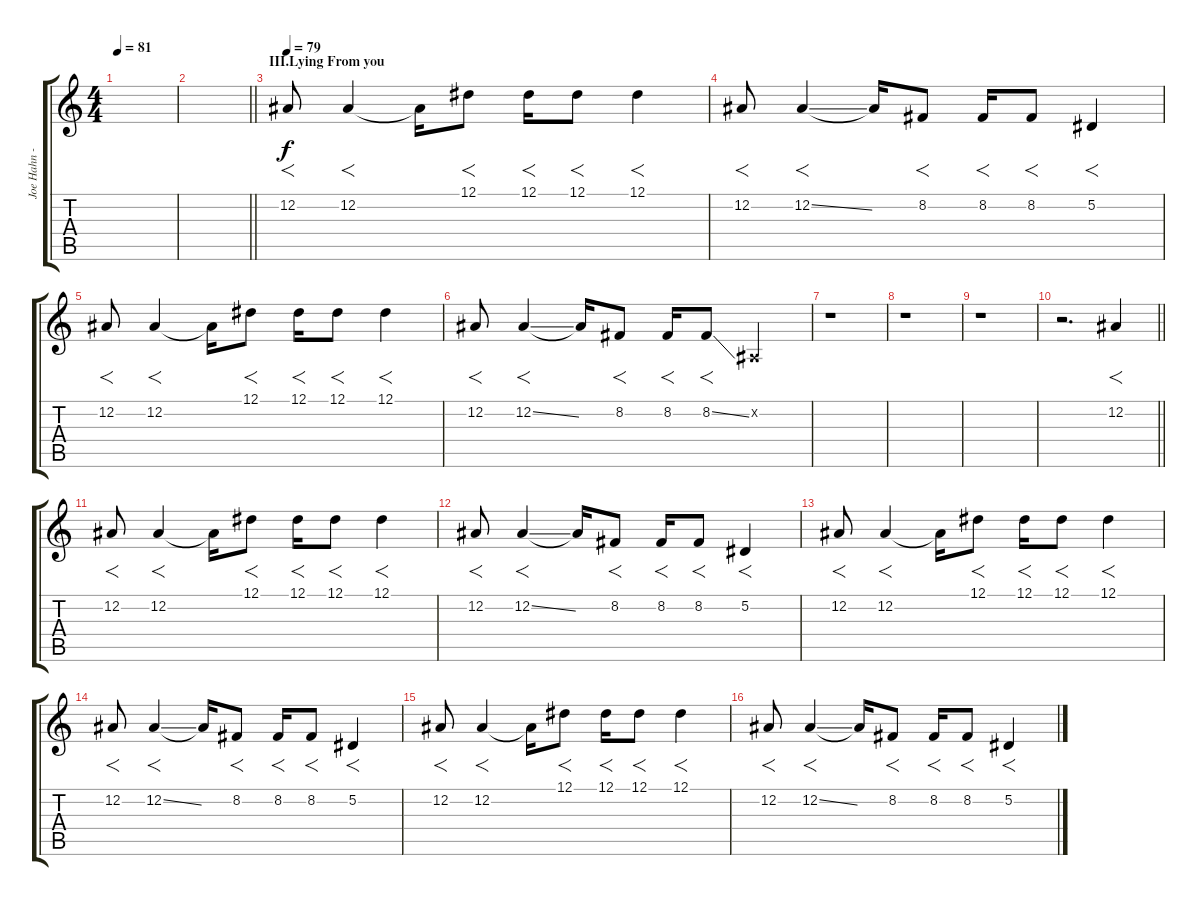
\track ("Joe Hahn - Sampler 3" "Joe Hahn -") {instrument lead5charang}
\staff {score tabs}
\tuning (Eb4 Bb3 Gb3 Db3 Ab2 Db2) {hide}
\ts (4 4)
\tempo 81
\clef g2
\ks c
|
\barLineRight lightlight
|
\section ("" "III.Lying From you")
\tempo 79
12.2.8{f volume 16 instrument lead6voice} 12.2.4{f} 12.2{t}.16 12.1.8{f} 12.1.16{f} 12.1.8{f} 12.1.4{f} |
12.2.8{f} 12.2{ss}.4{f} 12.2{t}.16 8.2.8{f} 8.2.16{f} 8.2.8{f} 5.2.4{f} |
12.2.8{f} 12.2.4{f} 12.2{t}.16 12.1.8{f} 12.1.16{f} 12.1.8{f} 12.1.4{f} |
12.2.8{f} 12.2{ss}.4{f} 12.2{t}.16 8.2.8{f} 8.2.16{f} 8.2{ss}.8{f} 0.2{x}.4 |
r.1 |
r.1 |
r.1 |
\barLineRight lightlight
r.2{d} 12.2.4{f} |
12.2.8{f} 12.2.4{f} 12.2{t}.16 12.1.8{f} 12.1.16{f} 12.1.8{f} 12.1.4{f} |
12.2.8{f} 12.2{ss}.4{f} 12.2{t}.16 8.2.8{f} 8.2.16{f} 8.2.8{f} 5.2.4{f} |
12.2.8{f} 12.2.4{f} 12.2{t}.16 12.1.8{f} 12.1.16{f} 12.1.8{f} 12.1.4{f} |
12.2.8{f} 12.2{ss}.4{f} 12.2{t}.16 8.2.8{f} 8.2.16{f} 8.2.8{f} 5.2.4{f} |
12.2.8{f} 12.2.4{f} 12.2{t}.16 12.1.8{f} 12.1.16{f} 12.1.8{f} 12.1.4{f} |
12.2.8{f} 12.2{ss}.4{f} 12.2{t}.16 8.2.8{f} 8.2.16{f} 8.2.8{f} 5.2.4{f}
